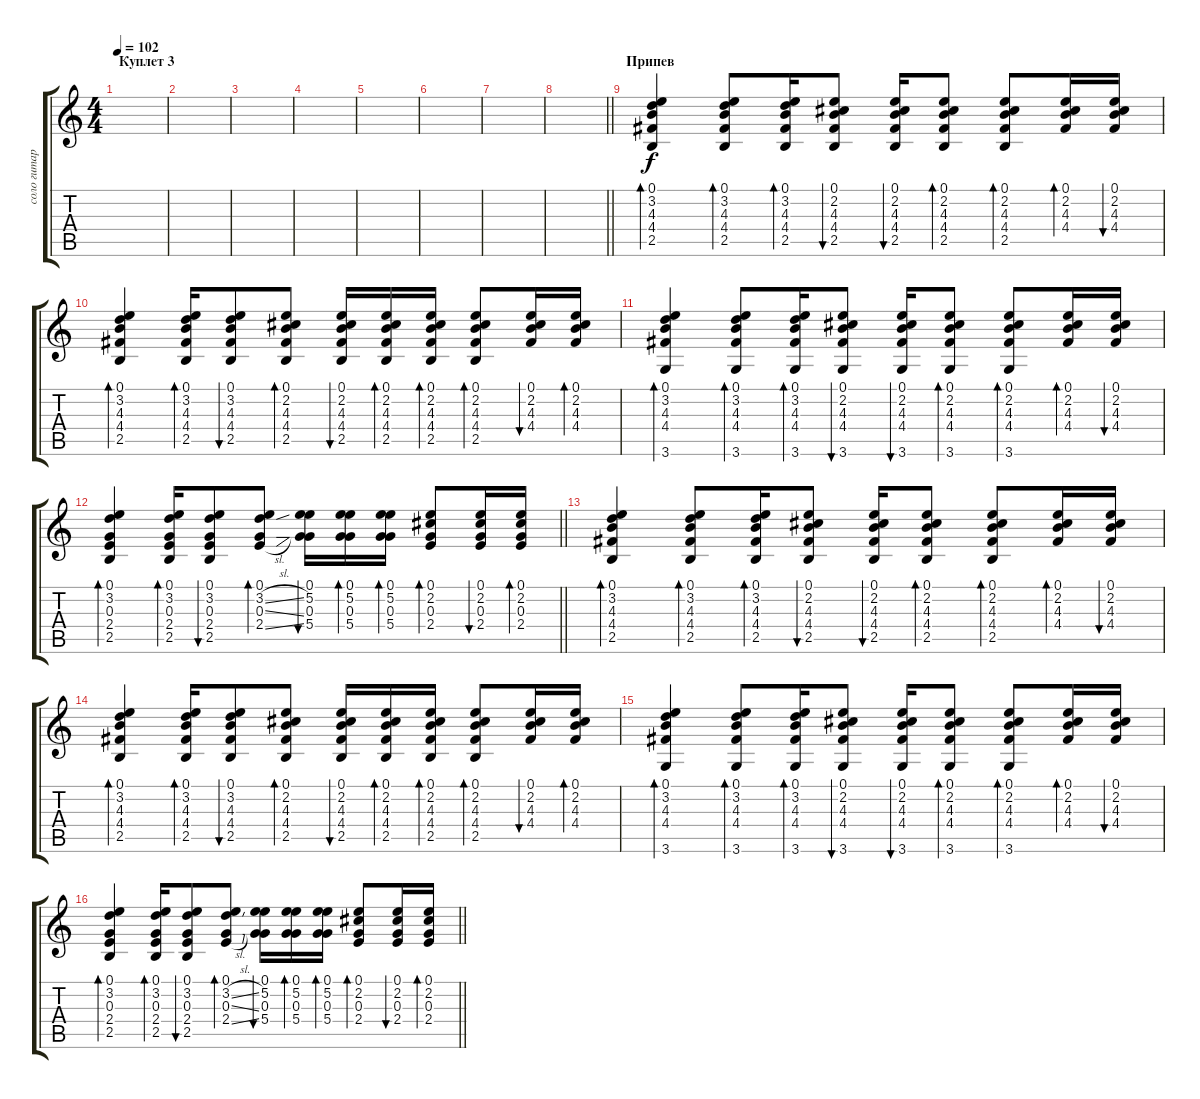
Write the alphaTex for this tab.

\track ("соло гитара" "соло гитар") {instrument acousticguitarsteel}
\staff {score tabs}
\tuning (E4 B3 G3 D3 A2 E2) {hide}
\ts (4 4)
\section ("" "Куплет 3")
\tempo 102
\clef g2
\ks c
|
|
|
|
|
|
|
\barLineRight lightlight
|
\section ("" "Припев")
(0.1 3.2 4.3 4.4 2.5).4{bd 60} (0.1 3.2 4.3 4.4 2.5).8{bd 60} (0.1 3.2 4.3 4.4 2.5).16{bd 60} (0.1 2.2 4.3 4.4 2.5).8{bu 60} (0.1 2.2 4.3 4.4 2.5).16{bu 60} (0.1 2.2 4.3 4.4 2.5).8{bd 60} (0.1 2.2 4.3 4.4 2.5).8{bd 60} (0.1 2.2 4.3 4.4).16{bd 60} (0.1 2.2 4.3 4.4).16{bu 60} |
(0.1 3.2 4.3 4.4 2.5).4{bd 60} (0.1 3.2 4.3 4.4 2.5).16{bd 60} (0.1 3.2 4.3 4.4 2.5).8{bu 60} (0.1 2.2 4.3 4.4 2.5).8{bd 60} (0.1 2.2 4.3 4.4 2.5).16{bu 60} (0.1 2.2 4.3 4.4 2.5).16{bd 60} (0.1 2.2 4.3 4.4 2.5).16{bd 60} (0.1 2.2 4.3 4.4 2.5).8{bd 60} (0.1 2.2 4.3 4.4).16{bu 60} (0.1 2.2 4.3 4.4).16{bd 60} |
(0.1 3.2 4.3 4.4 3.6).4{bd 60} (0.1 3.2 4.3 4.4 3.6).8{bd 60} (0.1 3.2 4.3 4.4 3.6).16{bd 60} (0.1 2.2 4.3 4.4 3.6).8{bu 60} (0.1 2.2 4.3 4.4 3.6).16{bu 60} (0.1 2.2 4.3 4.4 3.6).8{bd 60} (0.1 2.2 4.3 4.4 3.6).8{bd 60} (0.1 2.2 4.3 4.4).16{bd 60} (0.1 2.2 4.3 4.4).16{bu 60} |
\barLineRight lightlight
(0.1 3.2 0.3 2.4 2.5).4{bd 60} (0.1 3.2 0.3 2.4 2.5).16{bd 60} (0.1 3.2 0.3 2.4 2.5).8{bu 60} (0.1 3.2{sl} 0.3{sl} 2.4{sl}).8{bd 60} (0.1 5.2 0.3 5.4).16{bu 60} (0.1 5.2 0.3 5.4).16{bd 60} (0.1 5.2 0.3 5.4).16{bd 60} (0.1 2.2 0.3 2.4).8{bd 60} (0.1 2.2 0.3 2.4).16{bu 60} (0.1 2.2 0.3 2.4).16{bd 60} |
(0.1 3.2 4.3 4.4 2.5).4{bd 60} (0.1 3.2 4.3 4.4 2.5).8{bd 60} (0.1 3.2 4.3 4.4 2.5).16{bd 60} (0.1 2.2 4.3 4.4 2.5).8{bu 60} (0.1 2.2 4.3 4.4 2.5).16{bu 60} (0.1 2.2 4.3 4.4 2.5).8{bd 60} (0.1 2.2 4.3 4.4 2.5).8{bd 60} (0.1 2.2 4.3 4.4).16{bd 60} (0.1 2.2 4.3 4.4).16{bu 60} |
(0.1 3.2 4.3 4.4 2.5).4{bd 60} (0.1 3.2 4.3 4.4 2.5).16{bd 60} (0.1 3.2 4.3 4.4 2.5).8{bu 60} (0.1 2.2 4.3 4.4 2.5).8{bd 60} (0.1 2.2 4.3 4.4 2.5).16{bu 60} (0.1 2.2 4.3 4.4 2.5).16{bd 60} (0.1 2.2 4.3 4.4 2.5).16{bd 60} (0.1 2.2 4.3 4.4 2.5).8{bd 60} (0.1 2.2 4.3 4.4).16{bu 60} (0.1 2.2 4.3 4.4).16{bd 60} |
(0.1 3.2 4.3 4.4 3.6).4{bd 60} (0.1 3.2 4.3 4.4 3.6).8{bd 60} (0.1 3.2 4.3 4.4 3.6).16{bd 60} (0.1 2.2 4.3 4.4 3.6).8{bu 60} (0.1 2.2 4.3 4.4 3.6).16{bu 60} (0.1 2.2 4.3 4.4 3.6).8{bd 60} (0.1 2.2 4.3 4.4 3.6).8{bd 60} (0.1 2.2 4.3 4.4).16{bd 60} (0.1 2.2 4.3 4.4).16{bu 60} |
\barLineRight lightlight
(0.1 3.2 0.3 2.4 2.5).4{bd 60} (0.1 3.2 0.3 2.4 2.5).16{bd 60} (0.1 3.2 0.3 2.4 2.5).8{bu 60} (0.1 3.2{sl} 0.3{sl} 2.4{sl}).8{bd 60} (0.1 5.2 0.3 5.4).16{bu 60} (0.1 5.2 0.3 5.4).16{bd 60} (0.1 5.2 0.3 5.4).16{bd 60} (0.1 2.2 0.3 2.4).8{bd 60} (0.1 2.2 0.3 2.4).16{bu 60} (0.1 2.2 0.3 2.4).16{bd 60}
